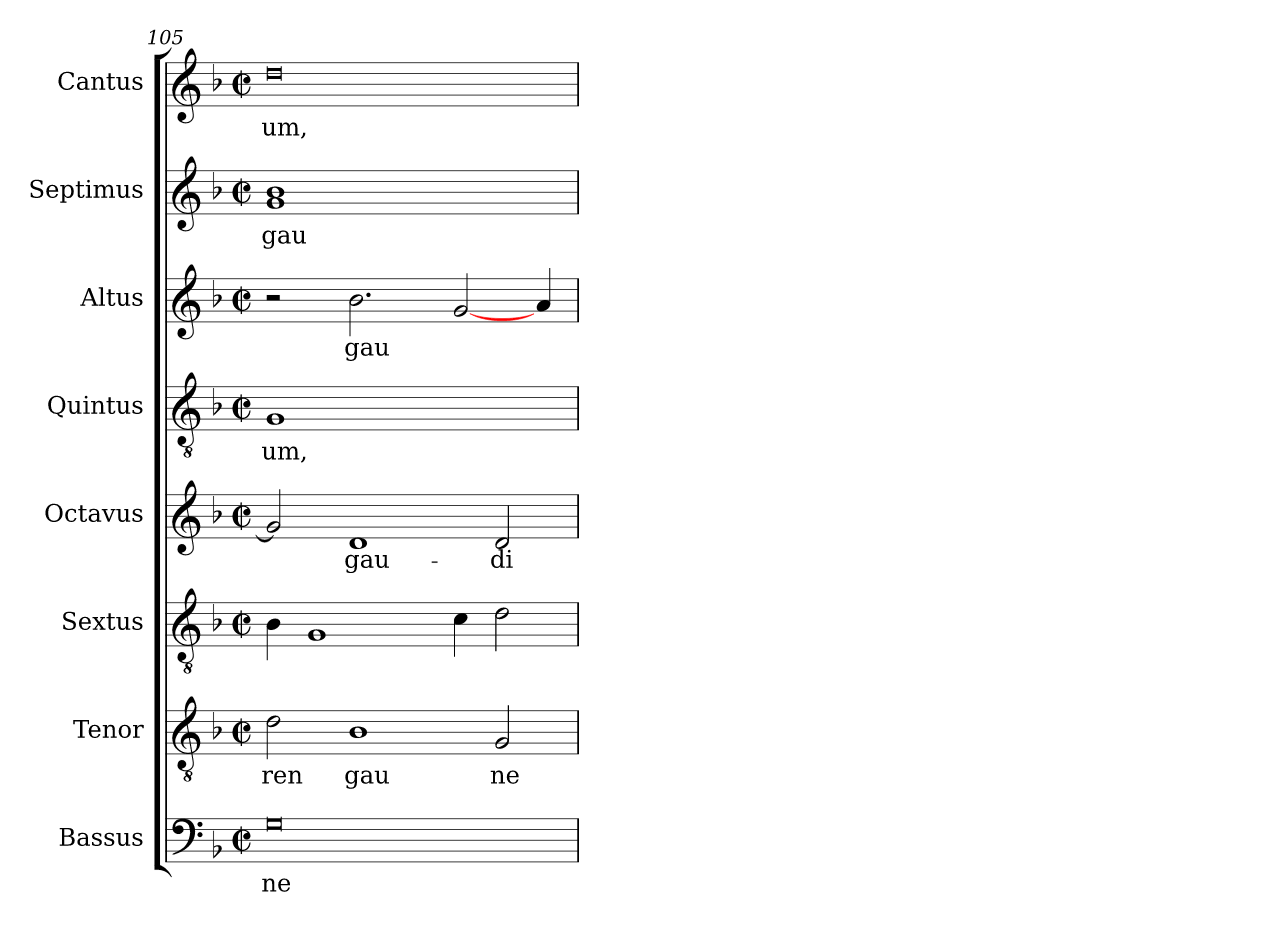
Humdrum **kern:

**kern	**text	**kern	**text	**kern	**kern	**text	**kern	**text	**kern	**text	**kern	**text	**kern	**text
*part8	*part8	*part7	*part7	*part6	*part5	*part5	*part4	*part4	*part3	*part3	*part2	*part2	*part1	*part1
*staff8	*staff8	*staff7	*staff7	*staff6	*staff5	*staff5	*staff4	*staff4	*staff3	*staff3	*staff2	*staff2	*staff1	*staff1
*I"Bassus	*	*I"Tenor	*	*I"Sextus	*I"Octavus	*	*I"Quintus	*	*I"Altus	*	*I"Septimus	*	*I"Cantus	*
*clefF4	*	*clefGv2	*	*clefGv2	*clefG2	*	*clefGv2	*	*clefG2	*	*clefG2	*	*clefG2	*
*k[b-]	*	*k[b-]	*	*k[b-]	*k[b-]	*	*k[b-]	*	*k[b-]	*	*k[b-]	*	*k[b-]	*
*F:	*	*F:	*	*F:	*F:	*	*F:	*	*F:	*	*F:	*	*F:	*
*M2/2	*	*M2/2	*	*M2/2	*M2/2	*	*M2/2	*	*M2/2	*	*M2/2	*	*M2/2	*
*met(c|)	*	*met(c|)	*	*met(c|)	*met(c|)	*	*met(c|)	*	*met(c|)	*	*met(c|)	*	*met(c|)	*
=105	=105	=105	=105	=105	=105	=105	=105	=105	=105	=105	=105	=105	=105	=105
!LO:N:vis=0	!LO:LY:b:cj	!	!LO:LY:b:cj	!	!	!	!	!LO:LY:b:cj	!	!	!	!LO:LY:b	!LO:N:vis=0	!LO:LY:b:cj
1G	-ne	2d\	ren	4B-\	2g/]	.	1G	um,	2r	.	1b- 1g	gau	1dd	um,
.	.	.	.	1G	.	.	.	.	.	.	.	.	.	.
!	!	!	!LO:LY:b	!	!	!LO:LY:b:cj	!	!	!	!LO:LY:b	!	!	!	!
.	.	1B-	gau	.	1d	gau-	.	.	2.b-\	gau	.	.	.	.
1ryy	.	.	.	.	.	.	1ryy	.	.	.	1ryy	.	1ryy	.
.	.	.	.	4c\	.	.	.	.	[<2g/	.	.	.	.	.
!	!	!	!LO:LY:b:cj	!	!	!LO:LY:b:cj	!	!	!	!	!	!	!	!
.	.	2G/	ne	2d\	2d/	-di-	.	.	.	.	.	.	.	.
.	.	.	.	.	.	.	.	.	4a/	.	.	.	.	.
=	=	=	=	=	=	=	=	=	=	=	=	=	=	=
*-	*-	*-	*-	*-	*-	*-	*-	*-	*-	*-	*-	*-	*-	*-
